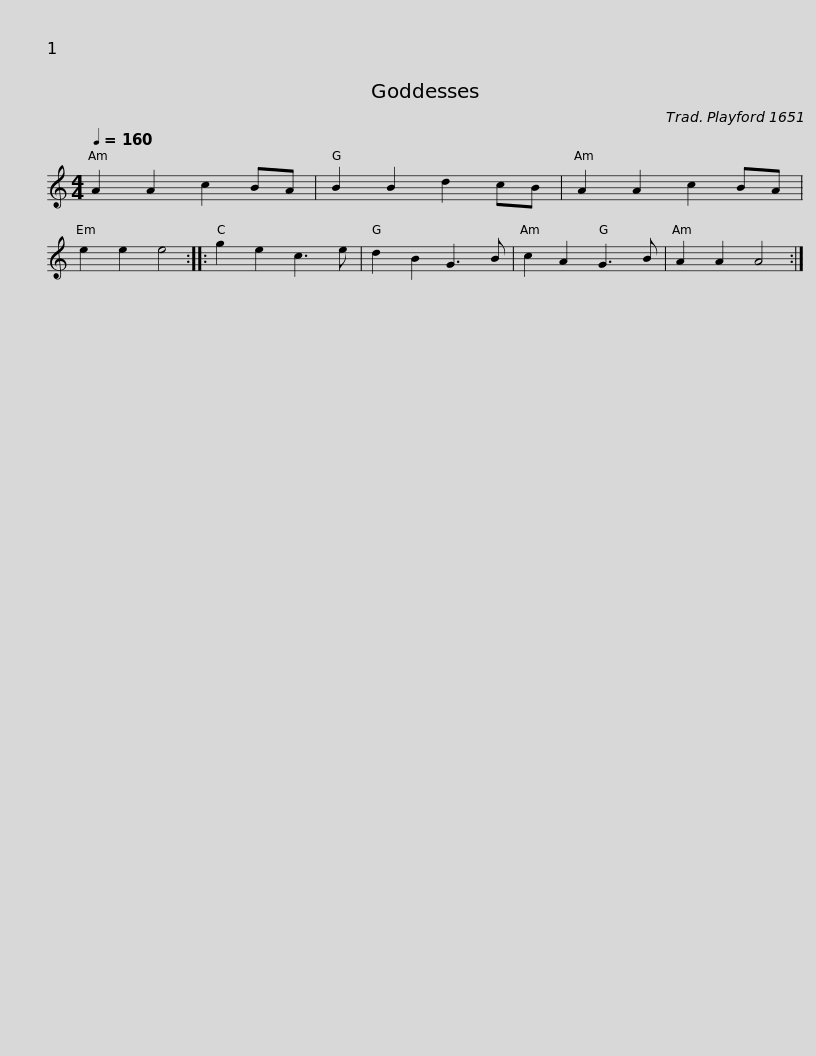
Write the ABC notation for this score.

X:1
L:1/8
Q:1/4=160
M:4/4
I:linebreak $
K:C
V:1 treble
V:1
 A2 A2 c2 BA | B2 B2 d2 cB | A2 A2 c2 BA | e2 e2 e4 :: g2 e2 c3 e | %5
 d2 B2 G3 B | c2 A2 G3 B | A2 A2 A4 :| %8
